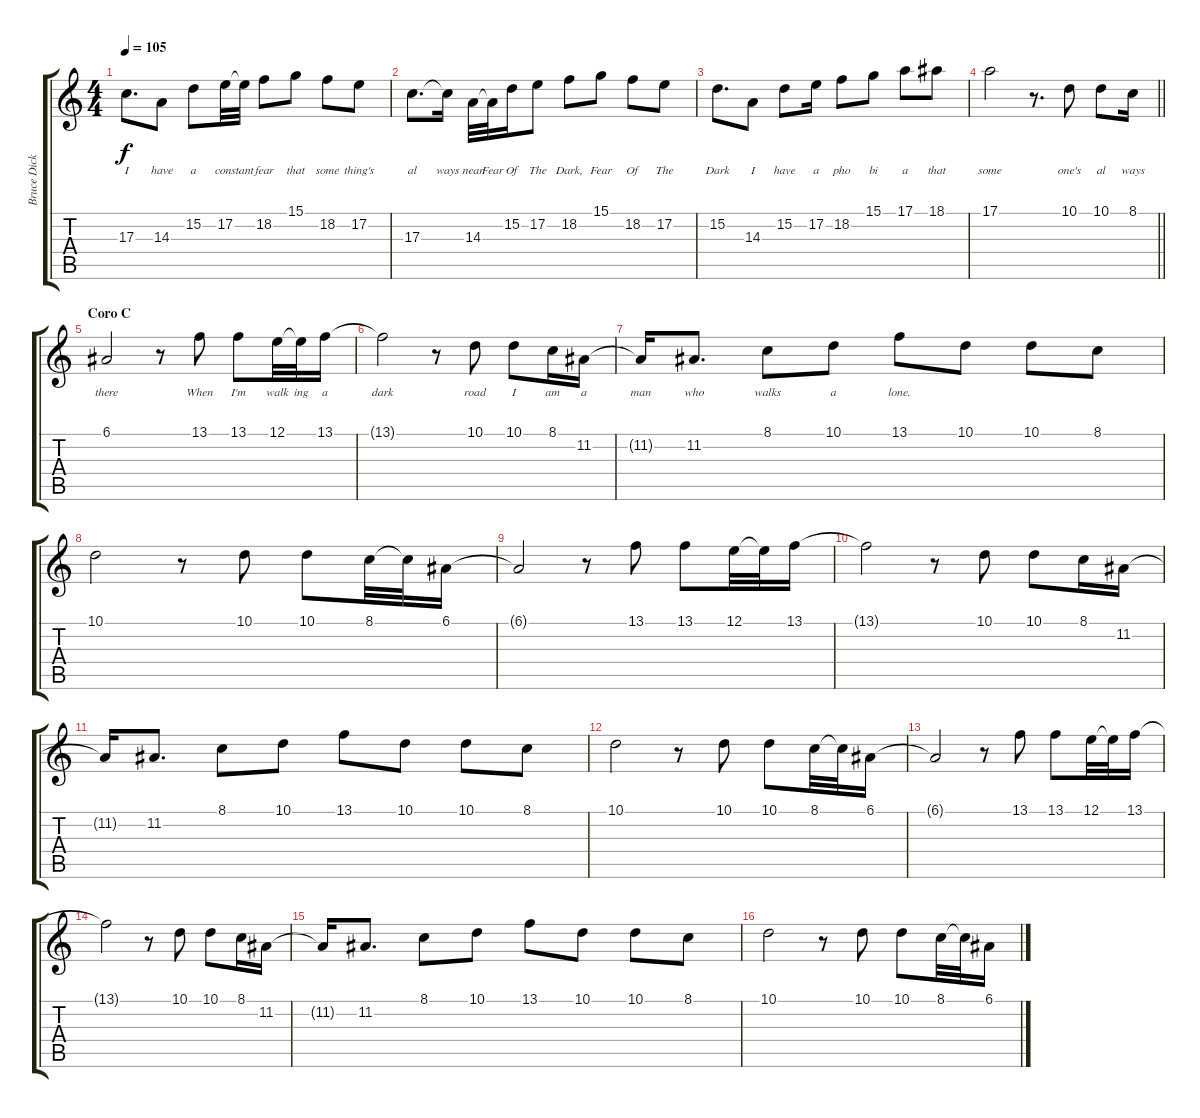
\track ("Bruce Dickinson" "Bruce Dick") {instrument lead2sawtooth}
\staff {score tabs}
\tuning (E4 B3 G3 D3 A2 E2) {hide}
\ts (4 4)
\tempo 105
\clef g2
\ks c
17.3{t}.8{d lyrics (0 "I") lyrics (1 "") lyrics (2 "") lyrics (3 "") lyrics (4 "") dy f} 14.3.8{lyrics (0 "have") lyrics (1 "") lyrics (2 "") lyrics (3 "") lyrics (4 "")} 15.2.8{lyrics (0 "a") lyrics (1 "") lyrics (2 "") lyrics (3 "") lyrics (4 "")} 17.2.32{lyrics (0 "cons") lyrics (1 "") lyrics (2 "") lyrics (3 "") lyrics (4 "")} 17.2{t}.32{lyrics (0 "tant") lyrics (1 "") lyrics (2 "") lyrics (3 "") lyrics (4 "")} 18.2.8{lyrics (0 "fear") lyrics (1 "") lyrics (2 "") lyrics (3 "") lyrics (4 "")} 15.1.8{lyrics (0 "that") lyrics (1 "") lyrics (2 "") lyrics (3 "") lyrics (4 "")} 18.2.8{lyrics (0 "some") lyrics (1 "") lyrics (2 "") lyrics (3 "") lyrics (4 "")} 17.2.8{lyrics (0 "thing's") lyrics (1 "") lyrics (2 "") lyrics (3 "") lyrics (4 "")} |
17.3.8{d lyrics (0 "al") lyrics (1 "") lyrics (2 "") lyrics (3 "") lyrics (4 "")} 17.3{t}.16{lyrics (0 "ways") lyrics (1 "") lyrics (2 "") lyrics (3 "") lyrics (4 "")} 14.3.32{lyrics (0 "near") lyrics (1 "") lyrics (2 "") lyrics (3 "") lyrics (4 "")} 14.3{t}.32{lyrics (0 "Fear") lyrics (1 "") lyrics (2 "") lyrics (3 "") lyrics (4 "")} 15.2.16{lyrics (0 "Of") lyrics (1 "") lyrics (2 "") lyrics (3 "") lyrics (4 "")} 17.2.8{lyrics (0 "The") lyrics (1 "") lyrics (2 "") lyrics (3 "") lyrics (4 "")} 18.2.8{lyrics (0 "Dark,") lyrics (1 "") lyrics (2 "") lyrics (3 "") lyrics (4 "")} 15.1.8{lyrics (0 "Fear") lyrics (1 "") lyrics (2 "") lyrics (3 "") lyrics (4 "")} 18.2.8{lyrics (0 "Of") lyrics (1 "") lyrics (2 "") lyrics (3 "") lyrics (4 "")} 17.2.8{lyrics (0 "The") lyrics (1 "") lyrics (2 "") lyrics (3 "") lyrics (4 "")} |
15.2.8{d lyrics (0 "Dark") lyrics (1 "") lyrics (2 "") lyrics (3 "") lyrics (4 "")} 14.3.8{lyrics (0 "I") lyrics (1 "") lyrics (2 "") lyrics (3 "") lyrics (4 "")} 15.2.8{lyrics (0 "have") lyrics (1 "") lyrics (2 "") lyrics (3 "") lyrics (4 "")} 17.2.16{lyrics (0 "a") lyrics (1 "") lyrics (2 "") lyrics (3 "") lyrics (4 "")} 18.2.8{lyrics (0 "pho") lyrics (1 "") lyrics (2 "") lyrics (3 "") lyrics (4 "")} 15.1.8{lyrics (0 "bi") lyrics (1 "") lyrics (2 "") lyrics (3 "") lyrics (4 "")} 17.1.8{lyrics (0 "a") lyrics (1 "") lyrics (2 "") lyrics (3 "") lyrics (4 "")} 18.1.8{lyrics (0 "that") lyrics (1 "") lyrics (2 "") lyrics (3 "") lyrics (4 "")} |
\barLineRight lightlight
17.1.2{lyrics (0 "some") lyrics (1 "") lyrics (2 "") lyrics (3 "") lyrics (4 "")} r.8{d} 10.1.8{lyrics (0 "one's") lyrics (1 "") lyrics (2 "") lyrics (3 "") lyrics (4 "")} 10.1.8{lyrics (0 "al") lyrics (1 "") lyrics (2 "") lyrics (3 "") lyrics (4 "")} 8.1.16{lyrics (0 "ways") lyrics (1 "") lyrics (2 "") lyrics (3 "") lyrics (4 "")} |
\section ("" "Coro C")
6.1.2{lyrics (0 "there") lyrics (1 "") lyrics (2 "") lyrics (3 "") lyrics (4 "")} r.8 13.1.8{lyrics (0 "When") lyrics (1 "") lyrics (2 "") lyrics (3 "") lyrics (4 "")} 13.1.8{lyrics (0 "I'm") lyrics (1 "") lyrics (2 "") lyrics (3 "") lyrics (4 "")} 12.1.32{lyrics (0 "walk") lyrics (1 "") lyrics (2 "") lyrics (3 "") lyrics (4 "")} 12.1{t}.32{lyrics (0 "ing") lyrics (1 "") lyrics (2 "") lyrics (3 "") lyrics (4 "")} 13.1.16{lyrics (0 "a") lyrics (1 "") lyrics (2 "") lyrics (3 "") lyrics (4 "")} |
13.1{t}.2{lyrics (0 "dark") lyrics (1 "") lyrics (2 "") lyrics (3 "") lyrics (4 "")} r.8 10.1.8{lyrics (0 "road") lyrics (1 "") lyrics (2 "") lyrics (3 "") lyrics (4 "")} 10.1.8{lyrics (0 "I") lyrics (1 "") lyrics (2 "") lyrics (3 "") lyrics (4 "")} 8.1.16{lyrics (0 "am") lyrics (1 "") lyrics (2 "") lyrics (3 "") lyrics (4 "")} 11.2.16{lyrics (0 "a") lyrics (1 "") lyrics (2 "") lyrics (3 "") lyrics (4 "")} |
11.2{t}.16{lyrics (0 "man") lyrics (1 "") lyrics (2 "") lyrics (3 "") lyrics (4 "")} 11.2.8{d lyrics (0 "who") lyrics (1 "") lyrics (2 "") lyrics (3 "") lyrics (4 "")} 8.1.8{lyrics (0 "walks") lyrics (1 "") lyrics (2 "") lyrics (3 "") lyrics (4 "")} 10.1.8{lyrics (0 "a") lyrics (1 "") lyrics (2 "") lyrics (3 "") lyrics (4 "")} 13.1.8{lyrics (0 "lone.") lyrics (1 "") lyrics (2 "") lyrics (3 "") lyrics (4 "")} 10.1.8 10.1.8 8.1.8 |
10.1.2 r.8 10.1.8 10.1.8 8.1.32 8.1{t}.32 6.1.16 |
6.1{t}.2 r.8 13.1.8 13.1.8 12.1.32 12.1{t}.32 13.1.16 |
13.1{t}.2 r.8 10.1.8 10.1.8 8.1.16 11.2.16 |
11.2{t}.16 11.2.8{d} 8.1.8 10.1.8 13.1.8 10.1.8 10.1.8 8.1.8 |
10.1.2 r.8 10.1.8 10.1.8 8.1.32 8.1{t}.32 6.1.16 |
6.1{t}.2 r.8 13.1.8 13.1.8 12.1.32 12.1{t}.32 13.1.16 |
13.1{t}.2 r.8 10.1.8 10.1.8 8.1.16 11.2.16 |
11.2{t}.16 11.2.8{d} 8.1.8 10.1.8 13.1.8 10.1.8 10.1.8 8.1.8 |
10.1.2 r.8 10.1.8 10.1.8 8.1.32 8.1{t}.32 6.1.16
